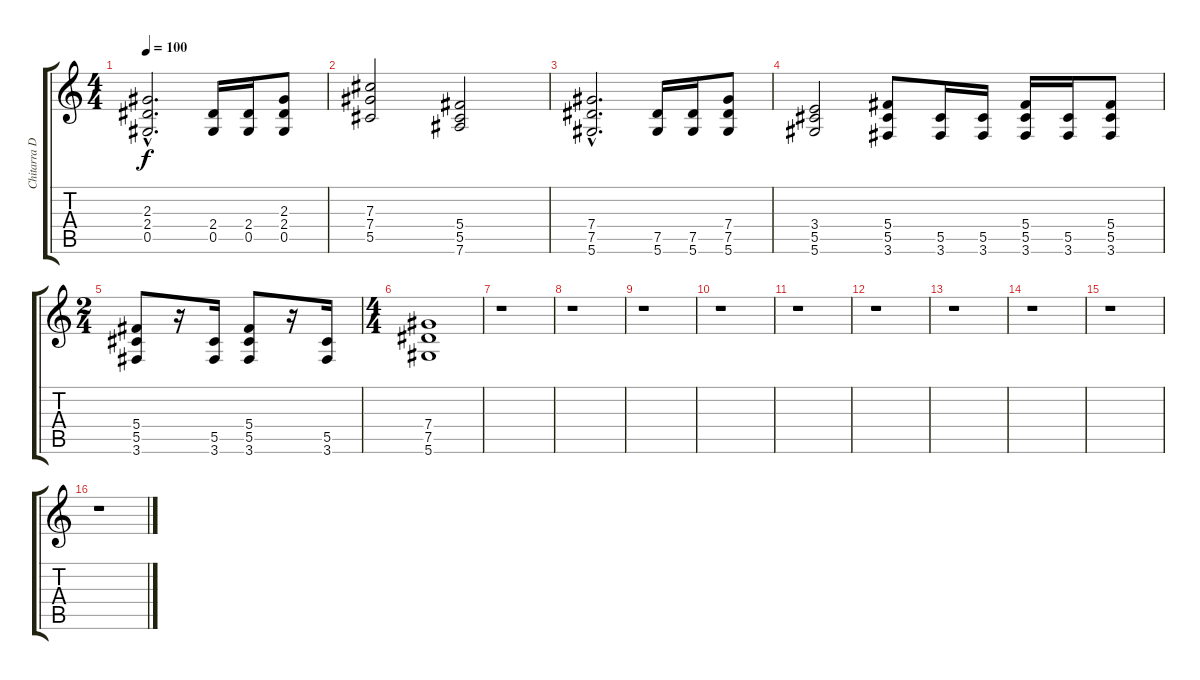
\track ("Chitarra Distorta" "Chitarra D") {instrument distortionguitar}
\staff {score tabs}
\tuning (Eb4 Bb3 Gb3 Db3 Ab2 Eb2) {hide}
\ts (4 4)
\tempo 100
\clef g2
\ks c
(2.3{hac} 2.4{hac} 0.5{hac}).2{d dy f} (2.4 0.5).16 (2.4 0.5).16 (2.3 2.4 0.5).8 |
(7.3 7.4 5.5).2 (5.4 5.5 7.6).2 |
(7.4{hac} 7.5{hac} 5.6{hac}).2{d} (7.5 5.6).16 (7.5 5.6).16 (7.4 7.5 5.6).8 |
(3.4 5.5 5.6).2 (5.4 5.5 3.6).8 (5.5 3.6).16 (5.5 3.6).16 (5.4 5.5 3.6).16 (5.5 3.6).16 (5.4 5.5 3.6).8 |
\ts (2 4)
(5.4 5.5 3.6).8 r.16 (5.5 3.6).16 (5.4 5.5 3.6).8 r.16 (5.5 3.6).16 |
\ts (4 4)
(7.4 7.5 5.6).1 |
r.1 |
r.1 |
r.1 |
r.1 |
r.1 |
r.1 |
r.1 |
r.1 |
r.1 |
r.1
